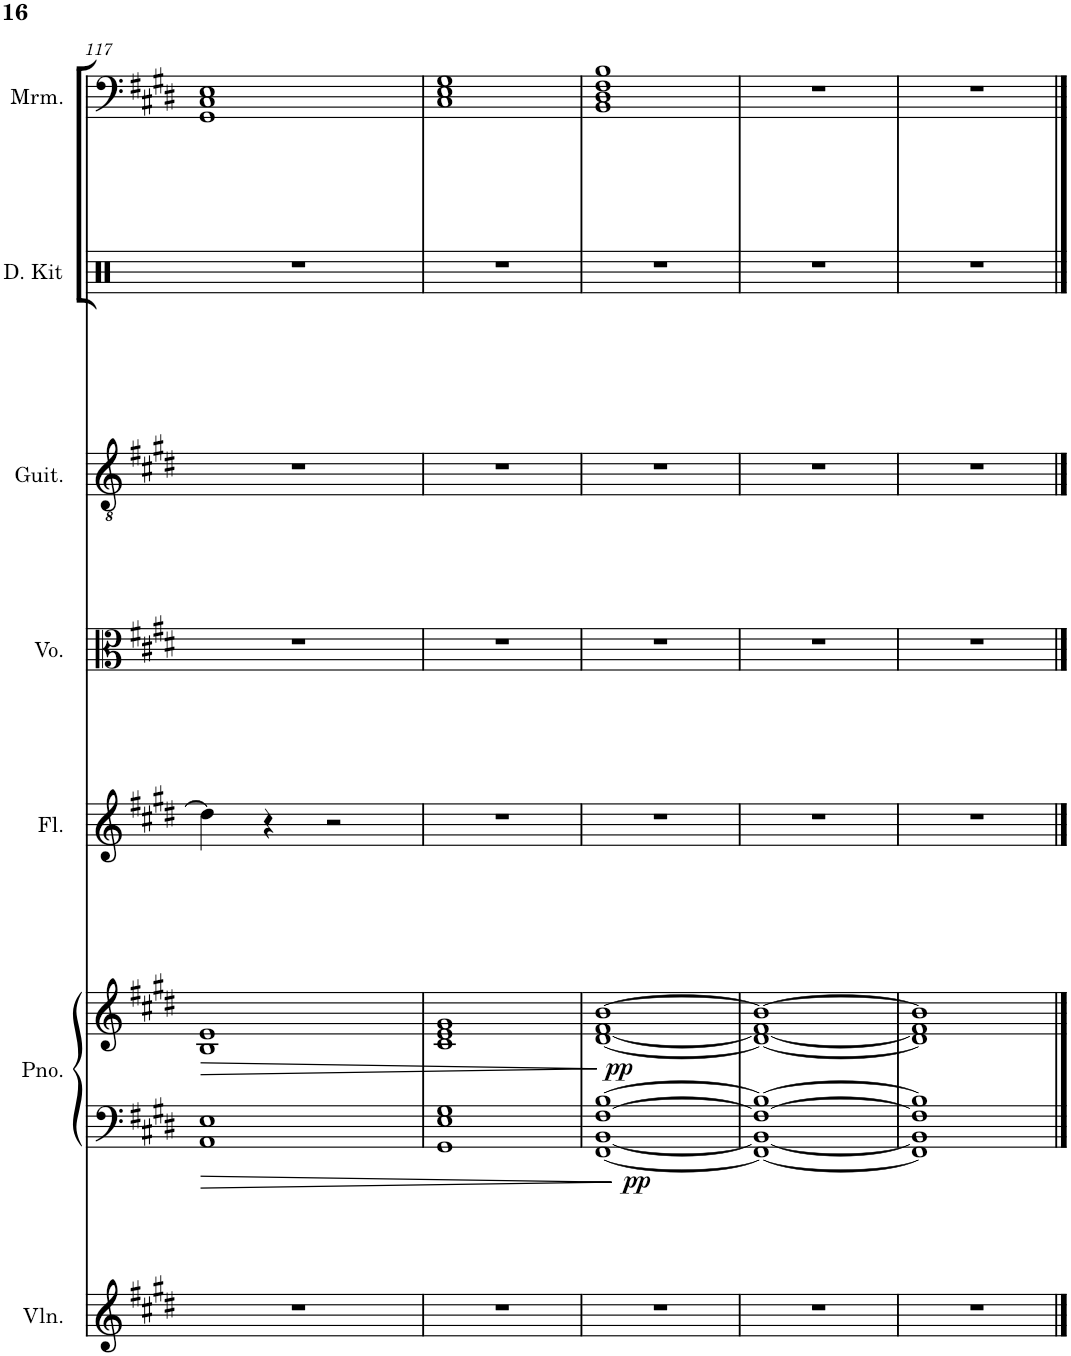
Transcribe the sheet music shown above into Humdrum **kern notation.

**kern	**kern	**kern	**dynam	**kern	**kern	**kern	**kern	**kern
*part7	*part6	*part6	*part6	*part5	*part4	*part3	*part2	*part1
*staff8	*staff7	*staff6	*staff6/7	*staff5	*staff4	*staff3	*staff2	*staff1
*I"小提琴	*I"钢琴	*	*	*I"长笛	*I"人声	*I"古典吉他	*I"架子鼓	*I"马林巴琴
!!LO:PB:g=z
*clefG2	*clefF4	*clefG2	*	*clefG2	*clefC3	*clefGv2	*clefX	*clefF4
*k[f#c#g#d#]	*k[f#c#g#d#]	*k[f#c#g#d#]	*	*k[f#c#g#d#]	*k[f#c#g#d#]	*k[f#c#g#d#]	*k[]	*k[f#c#g#d#]
*M4/4	*M4/4	*M4/4	*	*M4/4	*M4/4	*M4/4	*M4/4	*M4/4
=117	=117	=117	=117	=117	=117	=117	=117	=117
!	!	!	!LO:HP:b	!	!	!	!	!
1r	1AA 1E	1B 1e	>	4dd#\]	1r	1r	1r	1GG# 1C# 1E
.	.	.	.	4r	.	.	.	.
.	.	.	.	2r	.	.	.	.
=118	=118	=118	=118	=118	=118	=118	=118	=118
1r	1GG# 1E 1G#	1c# 1e 1g#	.	1r	1r	1r	1r	1C# 1E 1G#
=119	=119	=119	=119	=119	=119	=119	=119	=119
*	*^	*^	*	*	*	*	*	*
1r	[1FF# [1BB [1F# [1B	4ryy	[1d# [1f# [1b	8ryy	.	1r	1r	1r	1r	1BB 1D# 1F# 1B
!	!	!	!	!	!LO:DY:b	!	!	!	!	!
.	.	.	.	2..ryy	pp	.	.	.	.	.
!	!	!	!	!	!LO:DY:b=2	!	!	!	!	!
.	.	2.ryy	.	.	pp	.	.	.	.	.
.	.	.	.	.	]	.	.	.	.	.
*	*v	*v	*	*	*	*	*	*	*	*
*	*	*v	*v	*	*	*	*	*	*
=120	=120	=120	=120	=120	=120	=120	=120	=120
1r	1FF#_ 1BB_ 1F#_ 1B_	1d#_ 1f#_ 1b_	.	1r	1r	1r	1r	1r
=121	=121	=121	=121	=121	=121	=121	=121	=121
1r	1FF#] 1BB] 1F#] 1B]	1d#] 1f#] 1b]	.	1r	1r	1r	1r	1r
==	==	==	==	==	==	==	==	==
*-	*-	*-	*-	*-	*-	*-	*-	*-
